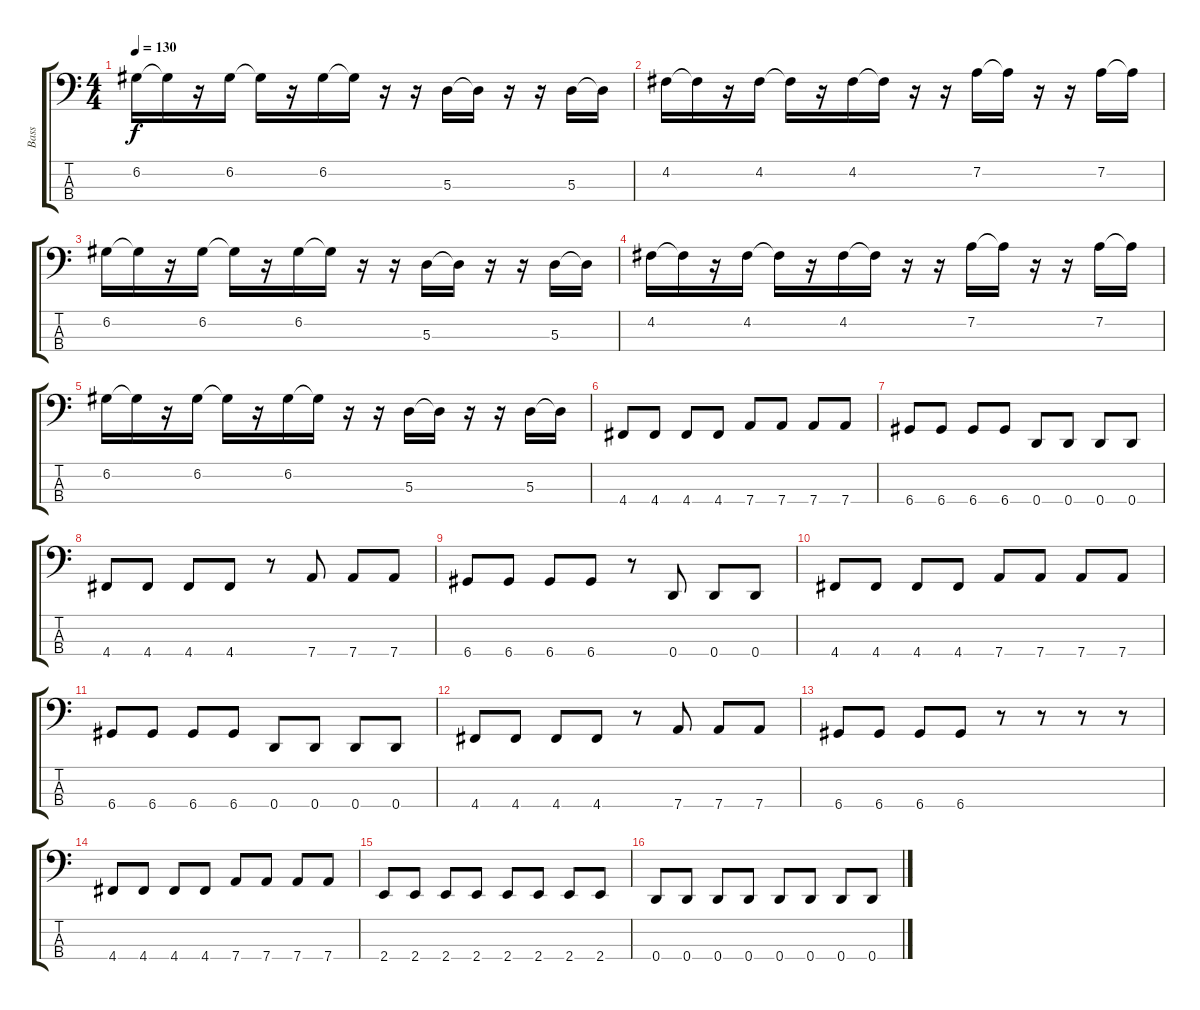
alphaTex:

\track ("Bass" "Bass") {instrument electricbassfinger}
\staff {score tabs}
\tuning (G2 D2 A1 D1) {hide}
\ts (4 4)
\tempo 130
\clef f4
\ks c
6.2.16{dy f} 6.2{t}.16 r.16 6.2.16 6.2{t}.16 r.16 6.2.16 6.2{t}.16 r.16 r.16 5.3.16 5.3{t}.16 r.16 r.16 5.3.16 5.3{t}.16 |
4.2.16 4.2{t}.16 r.16 4.2.16 4.2{t}.16 r.16 4.2.16 4.2{t}.16 r.16 r.16 7.2.16 7.2{t}.16 r.16 r.16 7.2.16 7.2{t}.16 |
6.2.16 6.2{t}.16 r.16 6.2.16 6.2{t}.16 r.16 6.2.16 6.2{t}.16 r.16 r.16 5.3.16 5.3{t}.16 r.16 r.16 5.3.16 5.3{t}.16 |
4.2.16 4.2{t}.16 r.16 4.2.16 4.2{t}.16 r.16 4.2.16 4.2{t}.16 r.16 r.16 7.2.16 7.2{t}.16 r.16 r.16 7.2.16 7.2{t}.16 |
6.2.16 6.2{t}.16 r.16 6.2.16 6.2{t}.16 r.16 6.2.16 6.2{t}.16 r.16 r.16 5.3.16 5.3{t}.16 r.16 r.16 5.3.16 5.3{t}.16 |
4.4.8 4.4.8 4.4.8 4.4.8 7.4.8 7.4.8 7.4.8 7.4.8 |
6.4.8 6.4.8 6.4.8 6.4.8 0.4.8 0.4.8 0.4.8 0.4.8 |
4.4.8 4.4.8 4.4.8 4.4.8 r.8 7.4.8 7.4.8 7.4.8 |
6.4.8 6.4.8 6.4.8 6.4.8 r.8 0.4.8 0.4.8 0.4.8 |
4.4.8 4.4.8 4.4.8 4.4.8 7.4.8 7.4.8 7.4.8 7.4.8 |
6.4.8 6.4.8 6.4.8 6.4.8 0.4.8 0.4.8 0.4.8 0.4.8 |
4.4.8 4.4.8 4.4.8 4.4.8 r.8 7.4.8 7.4.8 7.4.8 |
6.4.8 6.4.8 6.4.8 6.4.8 r.8 r.8 r.8 r.8 |
4.4.8 4.4.8 4.4.8 4.4.8 7.4.8 7.4.8 7.4.8 7.4.8 |
2.4.8 2.4.8 2.4.8 2.4.8 2.4.8 2.4.8 2.4.8 2.4.8 |
0.4.8 0.4.8 0.4.8 0.4.8 0.4.8 0.4.8 0.4.8 0.4.8
